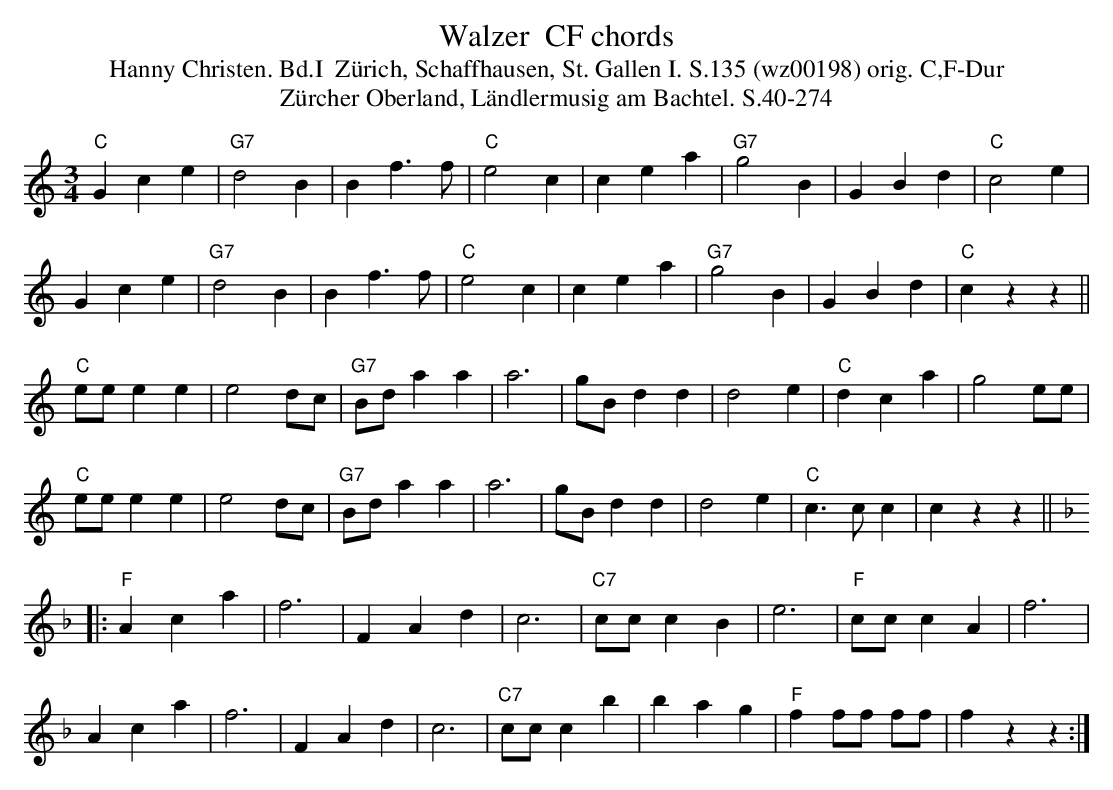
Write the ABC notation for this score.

X:1
T:  Walzer  CF chords
T:Hanny Christen. Bd.I  Z\"urich, Schaffhausen, St. Gallen I. S.135 (wz00198) orig. C,F-Dur
T: Z\"urcher Oberland, L\"andlermusig am Bachtel. S.40-274
M:3/4
L:1/4
K:C %%MIDI gchordon
"C"Gce | "G7"d2B | Bf>f | "C"e2c | cea | "G7"g2B | GBd | "C"c2e |
Gce | "G7"d2B | Bf>f | "C"e2c | cea | "G7"g2B | GBd | "C"czz ||
"C"e/e/  ee |  e2d/c/ | "G7"B/d/aa | a3 | g/B/dd | d2e | "C"dca | g2e/e/ |
"C"e/e/  ee |  e2d/c/ | "G7"B/d/aa | a3 | g/B/dd | d2e | "C"c>cc | czz ||
|: [K:F]
"F"Aca | f3 | FAd | c3 | "C7"c/c/cB | e3 | "F"c/c/cA | f3 |
Aca | f3 | FAd | c3 | "C7"c/c/cb | bag | "F"ff/f/ f/f/ | fzz :|
